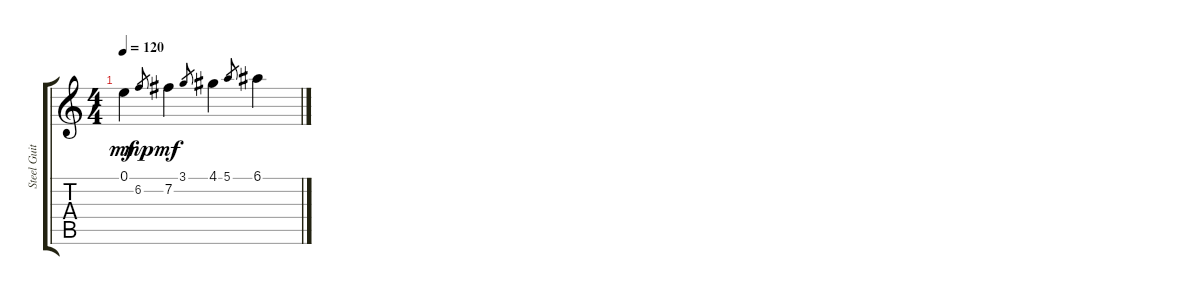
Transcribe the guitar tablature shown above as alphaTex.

\track ("Steel Guitar" "Steel Guit") {instrument acousticguitarsteel}
\staff {score tabs}
\tuning (E4 B3 G3 D3 A2 E2) {hide}
\ts (4 4)
\tempo 120
\clef g2
\ks c
0.1.4{dy mf instrument acousticguitarsteel} 6.2.8{gr dy mp} 7.2.4{dy mf} 3.1.8{gr} 4.1.4 5.1.8{gr} 6.1.4
